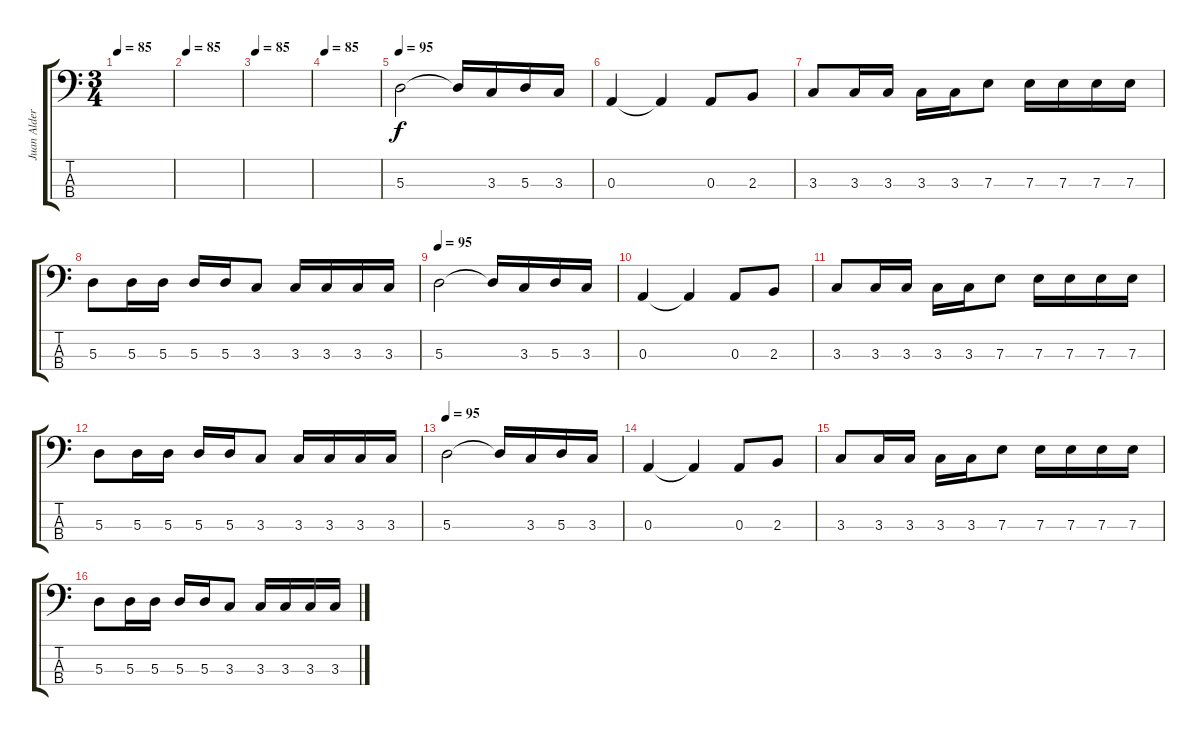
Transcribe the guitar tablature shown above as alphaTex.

\track ("Juan Alderete " "Juan Alder") {instrument electricbassfinger}
\staff {score tabs}
\tuning (G2 D2 A1 E1) {hide}
\ts (3 4)
\tempo 85
\clef f4
\ks c
|
\tempo 85
|
\tempo 85
|
\tempo 85
|
\tempo 95
5.3.2 5.3{t}.16 3.3.16 5.3.16 3.3.16 |
0.3.4 0.3{t}.4 0.3.8 2.3.8 |
3.3.8 3.3.16 3.3.16 3.3.16 3.3.16 7.3.8 7.3.16 7.3.16 7.3.16 7.3.16 |
5.3.8 5.3.16 5.3.16 5.3.16 5.3.16 3.3.8 3.3.16 3.3.16 3.3.16 3.3.16 |
\tempo 95
5.3.2 5.3{t}.16 3.3.16 5.3.16 3.3.16 |
0.3.4 0.3{t}.4 0.3.8 2.3.8 |
3.3.8 3.3.16 3.3.16 3.3.16 3.3.16 7.3.8 7.3.16 7.3.16 7.3.16 7.3.16 |
5.3.8 5.3.16 5.3.16 5.3.16 5.3.16 3.3.8 3.3.16 3.3.16 3.3.16 3.3.16 |
\tempo 95
5.3.2 5.3{t}.16 3.3.16 5.3.16 3.3.16 |
0.3.4 0.3{t}.4 0.3.8 2.3.8 |
3.3.8 3.3.16 3.3.16 3.3.16 3.3.16 7.3.8 7.3.16 7.3.16 7.3.16 7.3.16 |
5.3.8 5.3.16 5.3.16 5.3.16 5.3.16 3.3.8 3.3.16 3.3.16 3.3.16 3.3.16
